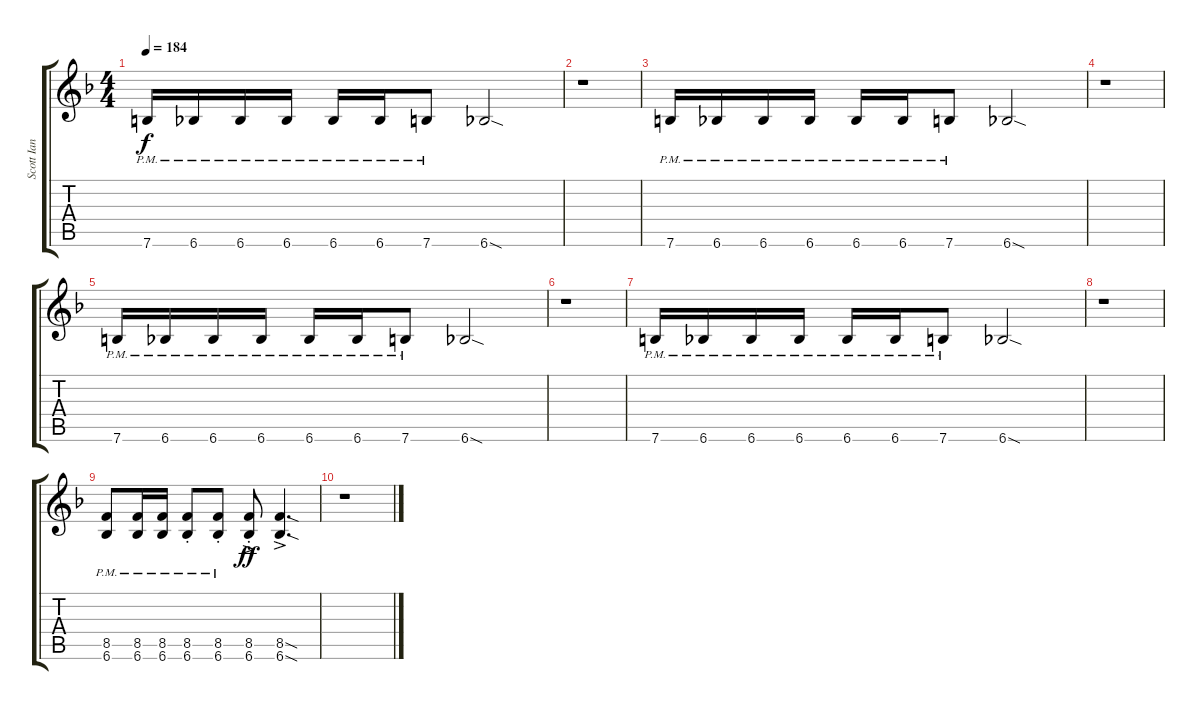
\track ("Scott Ian" "Scott Ian") {instrument distortionguitar}
\staff {score tabs}
\tuning (E4 B3 G3 D3 A2 E2) {hide}
\ts (4 4)
\tempo 184
\clef g2
\ks f
7.6{pm}.16{dy f} 6.6{pm}.16 6.6{pm}.16 6.6{pm}.16 6.6{pm}.16 6.6{pm}.16 7.6{pm}.8 6.6{sod}.2 |
r.1 |
7.6{pm}.16 6.6{pm}.16 6.6{pm}.16 6.6{pm}.16 6.6{pm}.16 6.6{pm}.16 7.6{pm}.8 6.6{sod}.2 |
r.1 |
7.6{pm}.16 6.6{pm}.16 6.6{pm}.16 6.6{pm}.16 6.6{pm}.16 6.6{pm}.16 7.6{pm}.8 6.6{sod}.2 |
r.1 |
7.6{pm}.16 6.6{pm}.16 6.6{pm}.16 6.6{pm}.16 6.6{pm}.16 6.6{pm}.16 7.6{pm}.8 6.6{sod}.2 |
r.1 |
(8.5{pm} 6.6{pm}).8 (8.5{pm} 6.6{pm}).16 (8.5{pm} 6.6{pm}).16 (8.5{pm st} 6.6{pm st}).8 (8.5{pm st} 6.6{pm st}).8 (8.5{ac st} 6.6{ac st}).8{dy ff} (8.5{sod ac} 6.6{sod ac}).4{d} |
r.1
